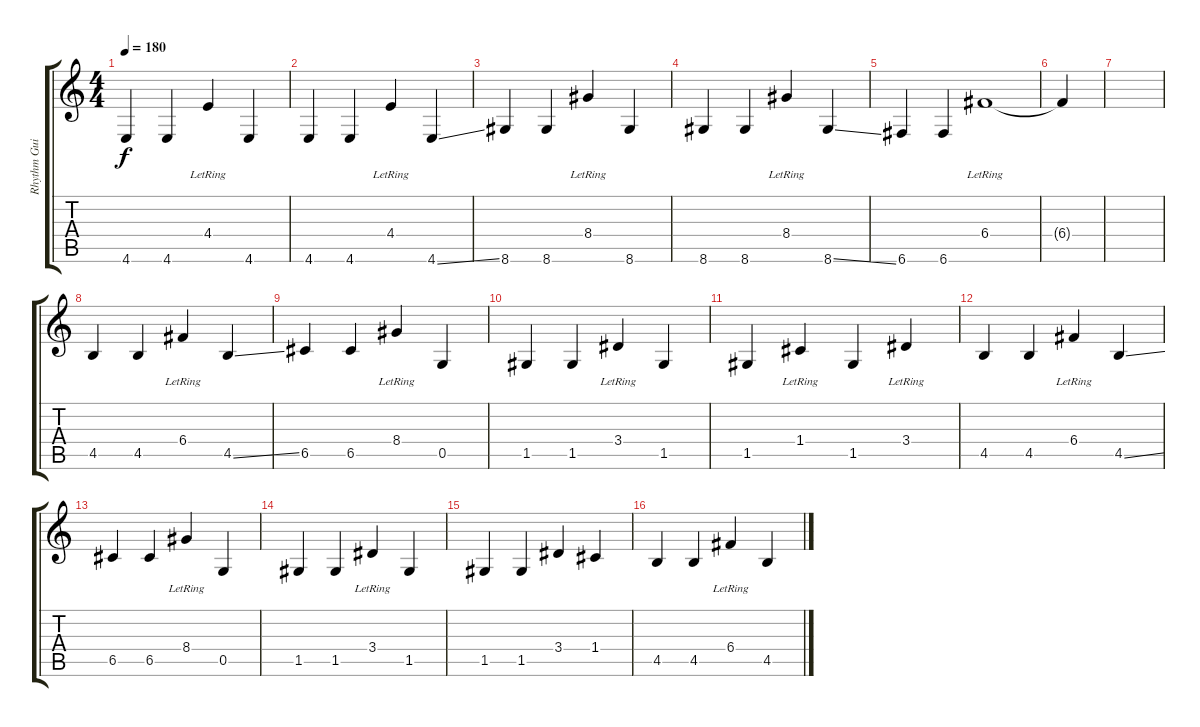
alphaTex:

\track ("Rhythm Guitar" "Rhythm Gui") {instrument electricguitarclean}
\staff {score tabs}
\tuning (D4 A3 F3 C3 G2 C2) {hide}
\ts (4 4)
\tempo 180
\clef g2
\ks c
4.6.4{dy f} 4.6.4 4.4{lr}.4 4.6.4 |
4.6.4 4.6.4 4.4{lr}.4 4.6{ss}.4 |
8.6.4 8.6.4 8.4{lr}.4 8.6.4 |
8.6.4 8.6.4 8.4{lr}.4 8.6{ss}.4 |
6.6.4 6.6.4 6.4{lr}.1 |
6.4{t}.4 |
|
4.5.4 4.5.4 6.4{lr}.4 4.5{ss}.4 |
6.5.4 6.5.4 8.4{lr}.4 0.5.4 |
1.5.4 1.5.4 3.4{lr}.4 1.5.4 |
1.5.4 1.4{lr}.4 1.5.4 3.4{lr}.4 |
4.5.4 4.5.4 6.4{lr}.4 4.5{ss}.4 |
6.5.4 6.5.4 8.4{lr}.4 0.5.4 |
1.5.4 1.5.4 3.4{lr}.4 1.5.4 |
1.5.4 1.5.4 3.4.4 1.4.4 |
4.5.4 4.5.4 6.4{lr}.4 4.5{ss}.4
